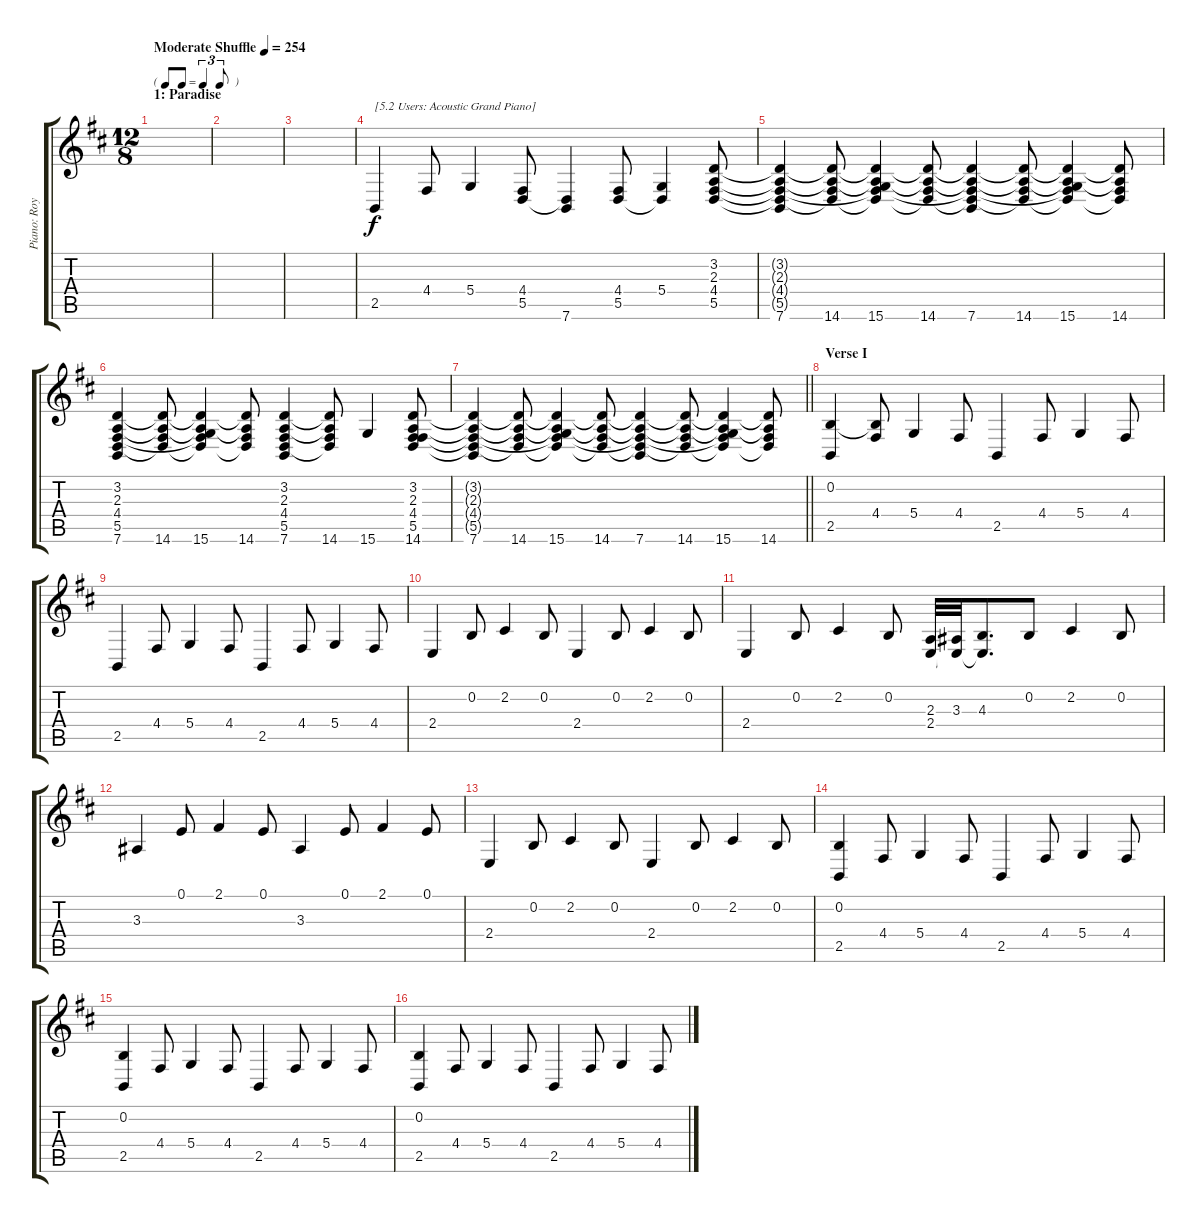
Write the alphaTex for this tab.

\track ("Piano: Roy" "Piano: Roy") {instrument acousticgrandpiano}
\staff {score tabs}
\tuning (E4 B3 G3 D3 A2 E2) {hide}
\ts (12 8)
\tf triplet8th
\section ("" "1: Paradise")
\tempo (254 "Moderate Shuffle")
\clef g2
\ks d
|
|
|
2.5.4{txt "[5.2 Users: Acoustic Grand Piano]"} 4.4.8 5.4.4 (4.4 5.5).8 (5.5{t} 7.6).4 (4.4 5.5).8 (5.4 5.5{t}).4 (3.2 2.3 4.4 5.5).8 |
(3.2{t} 2.3{t} 4.4{t} 5.5{t} 7.6).4 (3.2{t} 2.3{t} 5.5{t} 14.6).8 (3.2{t} 2.3{t} 4.4{t} 5.5{t} 15.6).4 (3.2{t} 2.3{t} 5.5{t} 14.6).8 (3.2{t} 2.3{t} 4.4{t} 5.5{t} 7.6).4 (3.2{t} 2.3{t} 5.5{t} 14.6).8 (3.2{t} 2.3{t} 4.4{t} 5.5{t} 15.6).4 (3.2{t} 2.3{t} 5.5{t} 14.6).8 |
(3.2 2.3 4.4 5.5 7.6).4 (3.2{t} 2.3{t} 5.5{t} 14.6).8 (3.2{t} 2.3{t} 4.4{t} 5.5{t} 15.6).4 (3.2{t} 2.3{t} 5.5{t} 14.6).8 (3.2 2.3 4.4 5.5 7.6).4 (3.2{t} 2.3{t} 5.5{t} 14.6).8 15.6.4 (3.2 2.3 4.4 5.5 14.6).8 |
\barLineRight lightlight
(3.2{t} 2.3{t} 4.4{t} 5.5{t} 7.6).4 (3.2{t} 2.3{t} 5.5{t} 14.6).8 (3.2{t} 2.3{t} 4.4{t} 5.5{t} 15.6).4 (3.2{t} 2.3{t} 5.5{t} 14.6).8 (3.2{t} 2.3{t} 4.4{t} 5.5{t} 7.6).4 (3.2{t} 2.3{t} 5.5{t} 14.6).8 (3.2{t} 2.3{t} 4.4{t} 5.5{t} 15.6).4 (3.2{t} 2.3{t} 5.5{t} 14.6).8 |
\section ("" "Verse I")
(0.2 2.5).4 (0.2{t} 4.4).8 5.4.4 4.4.8 2.5.4 4.4.8 5.4.4 4.4.8 |
2.5.4 4.4.8 5.4.4 4.4.8 2.5.4 4.4.8 5.4.4 4.4.8 |
2.4.4 0.2.8 2.2.4 0.2.8 2.4.4 0.2.8 2.2.4 0.2.8 |
2.4.4 0.2.8 2.2.4 0.2.8 (2.3 2.4).32 (3.3 2.4{t}).32 (4.3 2.4{t}).8{d} 0.2.8 2.2.4 0.2.8 |
3.3.4 0.1.8 2.1.4 0.1.8 3.3.4 0.1.8 2.1.4 0.1.8 |
2.4.4 0.2.8 2.2.4 0.2.8 2.4.4 0.2.8 2.2.4 0.2.8 |
(0.2 2.5).4 4.4.8 5.4.4 4.4.8 2.5.4 4.4.8 5.4.4 4.4.8 |
(0.2 2.5).4 4.4.8 5.4.4 4.4.8 2.5.4 4.4.8 5.4.4 4.4.8 |
(0.2 2.5).4 4.4.8 5.4.4 4.4.8 2.5.4 4.4.8 5.4.4 4.4.8
